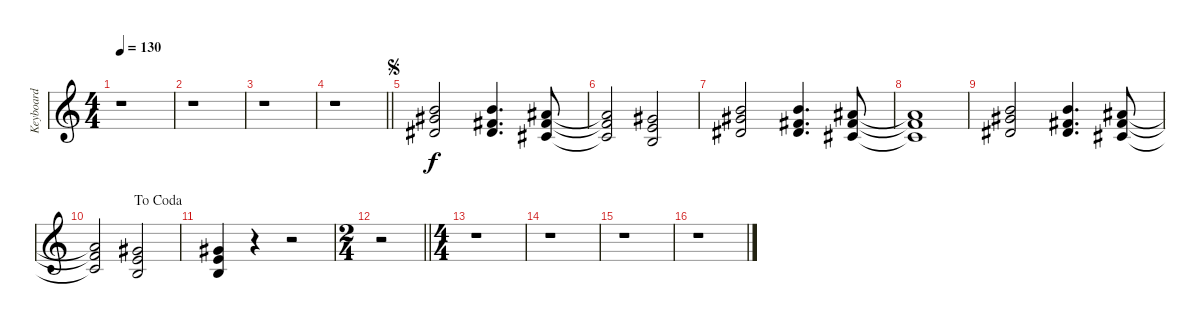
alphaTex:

\track ("Keyboard" "Keyboard") {instrument drawbarorgan}
\staff {score}
\tuning (Eb5 Bb4 Gb4 Db4 Ab3 Eb3) {hide}
\ts (4 4)
\tempo 130
\clef g2
\ks c
r.1{dy f} |
r.1 |
r.1 |
\barLineRight lightlight
r.1 |
\jump segno
(1.2 2.3 2.4).2 (1.2 0.3 2.4).4{d} (0.2 0.3 0.4).8 |
(0.2{t} 0.3{t} 0.4{t}).2 (2.3 3.4 3.5).2 |
(1.2 2.3 2.4).2 (1.2 0.3 2.4).4{d} (0.2 0.3 0.4).8 |
(0.2{t} 0.3{t} 0.4{t}).1 |
(1.2 2.3 2.4).2 (1.2 0.3 2.4).4{d} (0.2 0.3 0.4).8 |
\jump dacoda
(0.2{t} 0.3{t} 0.4{t}).2 (2.3 3.4 3.5).2 |
(2.3 3.4 3.5).4 r.4 r.2 |
\ts (2 4)
\barLineRight lightlight
r.2 |
\ts (4 4)
r.1 |
r.1 |
r.1 |
r.1
